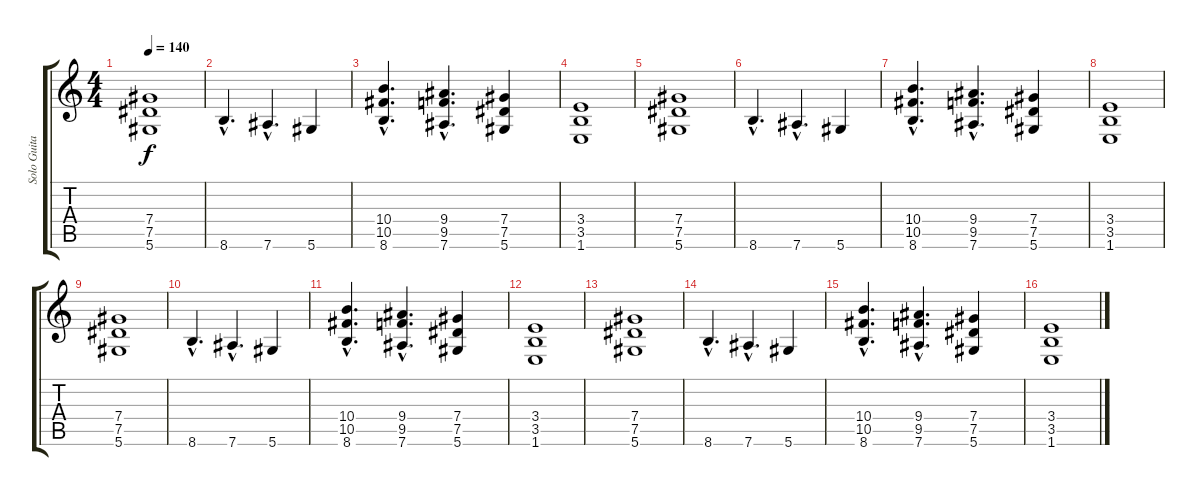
\track ("Solo Guitar" "Solo Guita") {instrument distortionguitar}
\staff {score tabs}
\tuning (Eb4 Bb3 Gb3 Db3 Ab2 Eb2) {hide}
\ts (4 4)
\tempo 140
\clef g2
\ks c
(7.4 7.5 5.6).1{dy f} |
8.6{hac}.4{d} 7.6{hac}.4{d} 5.6.4 |
(10.4{hac} 10.5{hac} 8.6{hac}).4{d} (9.4{hac} 9.5{hac} 7.6{hac}).4{d} (7.4 7.5 5.6).4 |
(3.4 3.5 1.6).1 |
(7.4 7.5 5.6).1 |
8.6{hac}.4{d} 7.6{hac}.4{d} 5.6.4 |
(10.4{hac} 10.5{hac} 8.6{hac}).4{d} (9.4{hac} 9.5{hac} 7.6{hac}).4{d} (7.4 7.5 5.6).4 |
(3.4 3.5 1.6).1 |
(7.4 7.5 5.6).1 |
8.6{hac}.4{d} 7.6{hac}.4{d} 5.6.4 |
(10.4{hac} 10.5{hac} 8.6{hac}).4{d} (9.4{hac} 9.5{hac} 7.6{hac}).4{d} (7.4 7.5 5.6).4 |
(3.4 3.5 1.6).1 |
(7.4 7.5 5.6).1 |
8.6{hac}.4{d} 7.6{hac}.4{d} 5.6.4 |
(10.4{hac} 10.5{hac} 8.6{hac}).4{d} (9.4{hac} 9.5{hac} 7.6{hac}).4{d} (7.4 7.5 5.6).4 |
(3.4 3.5 1.6).1
